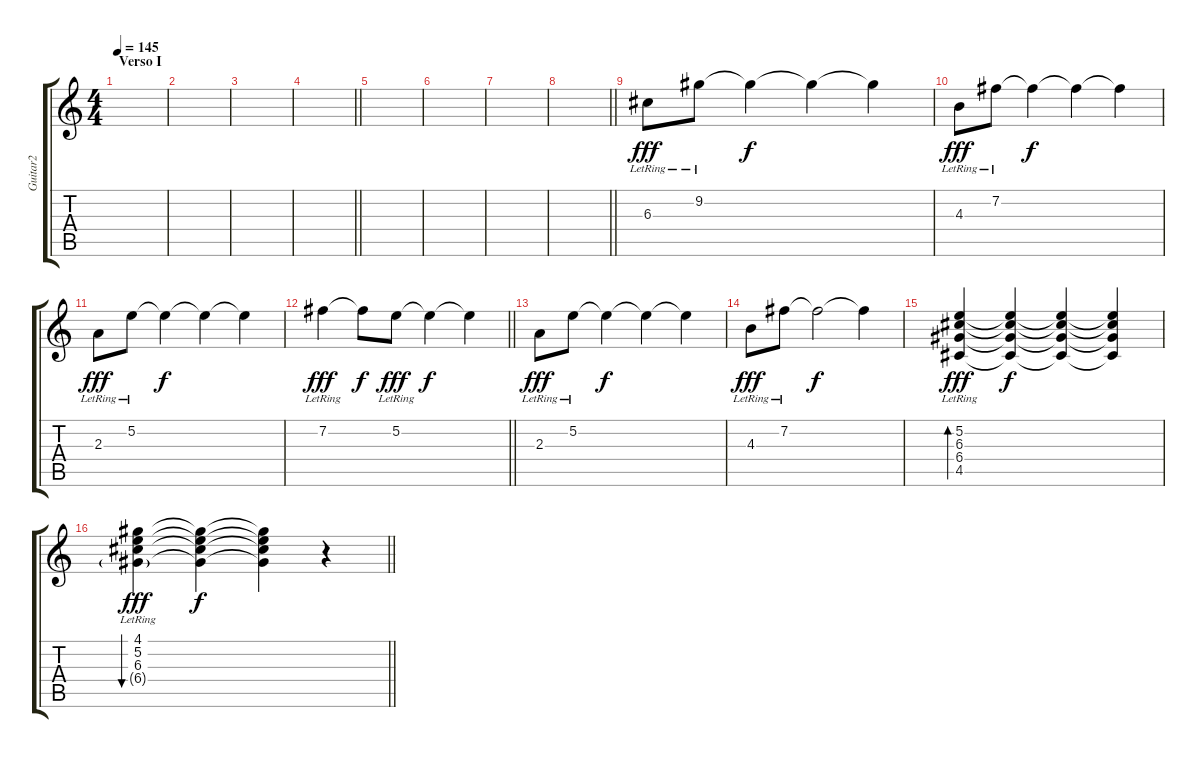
\track ("Guitar2" "Guitar2") {instrument overdrivenguitar}
\staff {score tabs}
\tuning (E4 B3 G3 D3 A2 E2) {hide}
\ts (4 4)
\section ("" "Verso I")
\tempo 145
\clef g2
\ks c
|
|
|
\barLineRight lightlight
|
|
|
|
\barLineRight lightlight
|
6.3{lr}.8{dy fff instrument electricguitarjazz} 9.2{lr}.8 9.2{t}.4{dy f} 9.2{t}.4 9.2{t}.4 |
4.3{lr}.8{dy fff} 7.2{lr}.8 7.2{t}.4{dy f} 7.2{t}.4 7.2{t}.4 |
2.3{lr}.8{dy fff} 5.2{lr}.8 5.2{t}.4{dy f} 5.2{t}.4 5.2{t}.4 |
\barLineRight lightlight
7.2{lr}.4{dy fff} 7.2{t}.8{dy f} 5.2{lr}.8{dy fff} 5.2{t}.4{dy f} 5.2{t}.4 |
2.3{lr}.8{dy fff} 5.2{lr}.8 5.2{t}.4{dy f} 5.2{t}.4 5.2{t}.4 |
4.3{lr}.8{dy fff} 7.2{lr}.8 7.2{t}.2{dy f} 7.2{t}.4 |
(5.2{lr} 6.3{lr} 6.4{lr} 4.5{lr}).4{bd 30 dy fff} (5.2{t} 6.3{t} 6.4{t} 4.5{t}).4{dy f} (5.2{t} 6.3{t} 6.4{t} 4.5{t}).4 (5.2{t} 6.3{t} 6.4{t} 4.5{t}).4 |
\barLineRight lightlight
(4.1{lr} 5.2{lr} 6.3{lr} 6.4{g lr}).4{bu 480 dy fff} (4.1{t} 5.2{t} 6.3{t} 6.4{t}).4{dy f} (4.1{t} 5.2{t} 6.3{t} 6.4{t}).4 r.4
